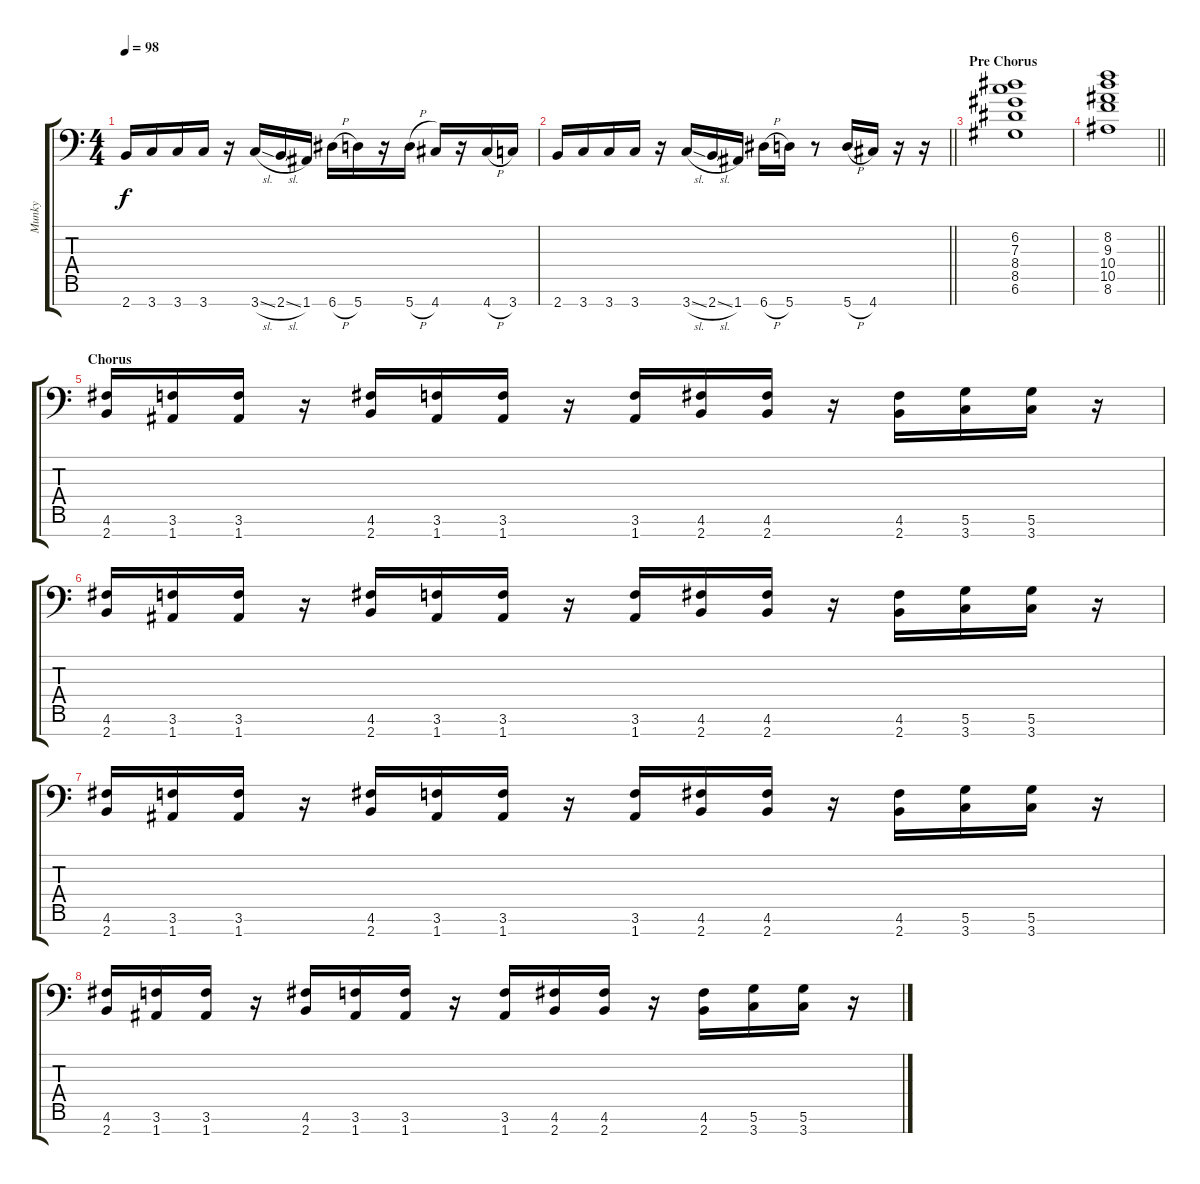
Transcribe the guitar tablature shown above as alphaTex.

\track ("Munky" "Munky") {instrument overdrivenguitar}
\staff {score tabs}
\tuning (D4 A3 F3 C3 G2 D2 A1) {hide}
\ts (4 4)
\tempo 98
\clef f4
\ks c
2.7.16{dy f} 3.7.16 3.7.16 3.7.16 r.16 3.7{sl}.16 2.7{sl}.16 1.7.16 6.7{h}.16 5.7.16 r.16 5.7{h}.16 4.7.16 r.16 4.7{h}.16 3.7.16 |
\barLineRight lightlight
2.7.16 3.7.16 3.7.16 3.7.16 r.16 3.7{sl}.16 2.7{sl}.16 1.7.16 6.7{h}.16 5.7.16 r.8 5.7{h}.16 4.7.16 r.16 r.16 |
\section ("" "Pre Chorus")
(6.2 7.3 8.4 8.5 6.6).1 |
\barLineRight lightlight
(8.2 9.3 10.4 10.5 8.6).1 |
\section ("" "Chorus")
(4.6 2.7).16 (3.6 1.7).16 (3.6 1.7).16 r.16 (4.6 2.7).16 (3.6 1.7).16 (3.6 1.7).16 r.16 (3.6 1.7).16 (4.6 2.7).16 (4.6 2.7).16 r.16 (4.6 2.7).16 (5.6 3.7).16 (5.6 3.7).16 r.16 |
(4.6 2.7).16 (3.6 1.7).16 (3.6 1.7).16 r.16 (4.6 2.7).16 (3.6 1.7).16 (3.6 1.7).16 r.16 (3.6 1.7).16 (4.6 2.7).16 (4.6 2.7).16 r.16 (4.6 2.7).16 (5.6 3.7).16 (5.6 3.7).16 r.16 |
(4.6 2.7).16 (3.6 1.7).16 (3.6 1.7).16 r.16 (4.6 2.7).16 (3.6 1.7).16 (3.6 1.7).16 r.16 (3.6 1.7).16 (4.6 2.7).16 (4.6 2.7).16 r.16 (4.6 2.7).16 (5.6 3.7).16 (5.6 3.7).16 r.16 |
(4.6 2.7).16 (3.6 1.7).16 (3.6 1.7).16 r.16 (4.6 2.7).16 (3.6 1.7).16 (3.6 1.7).16 r.16 (3.6 1.7).16 (4.6 2.7).16 (4.6 2.7).16 r.16 (4.6 2.7).16 (5.6 3.7).16 (5.6 3.7).16 r.16
